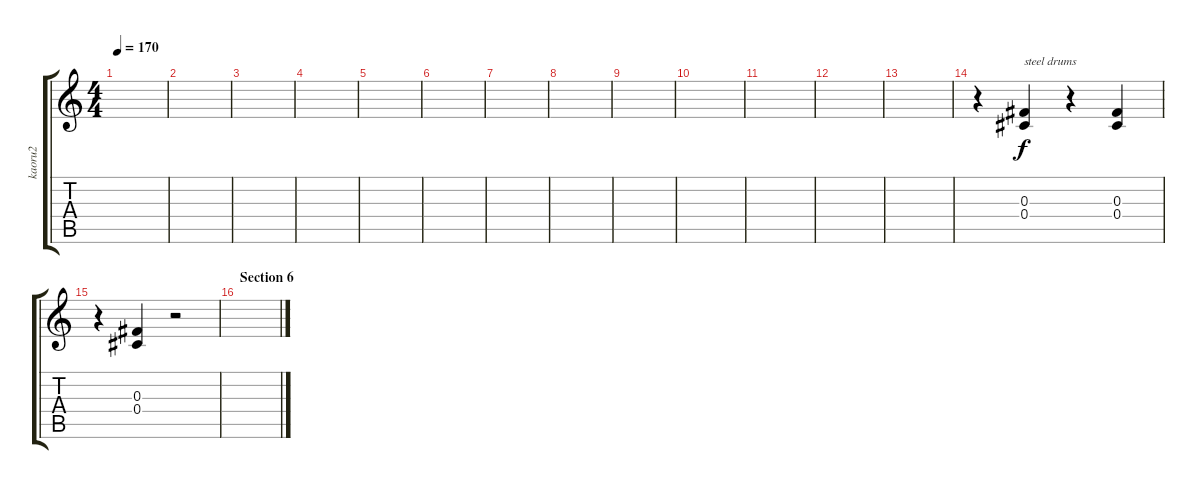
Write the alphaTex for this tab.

\track ("kaoru2" "kaoru2") {instrument distortionguitar}
\staff {score tabs}
\tuning (Eb4 Bb3 Gb3 Db3 Ab2 Db2) {hide}
\ts (4 4)
\tempo 170
\clef g2
\ks c
|
|
|
|
|
|
|
|
|
|
|
|
|
r.4 (0.3 0.4).4{txt "steel drums" balance 16 instrument agogo} r.4 (0.3 0.4).4{instrument agogo} |
r.4 (0.3 0.4).4{instrument agogo} r.2 |
\section ("" "Section 6")
